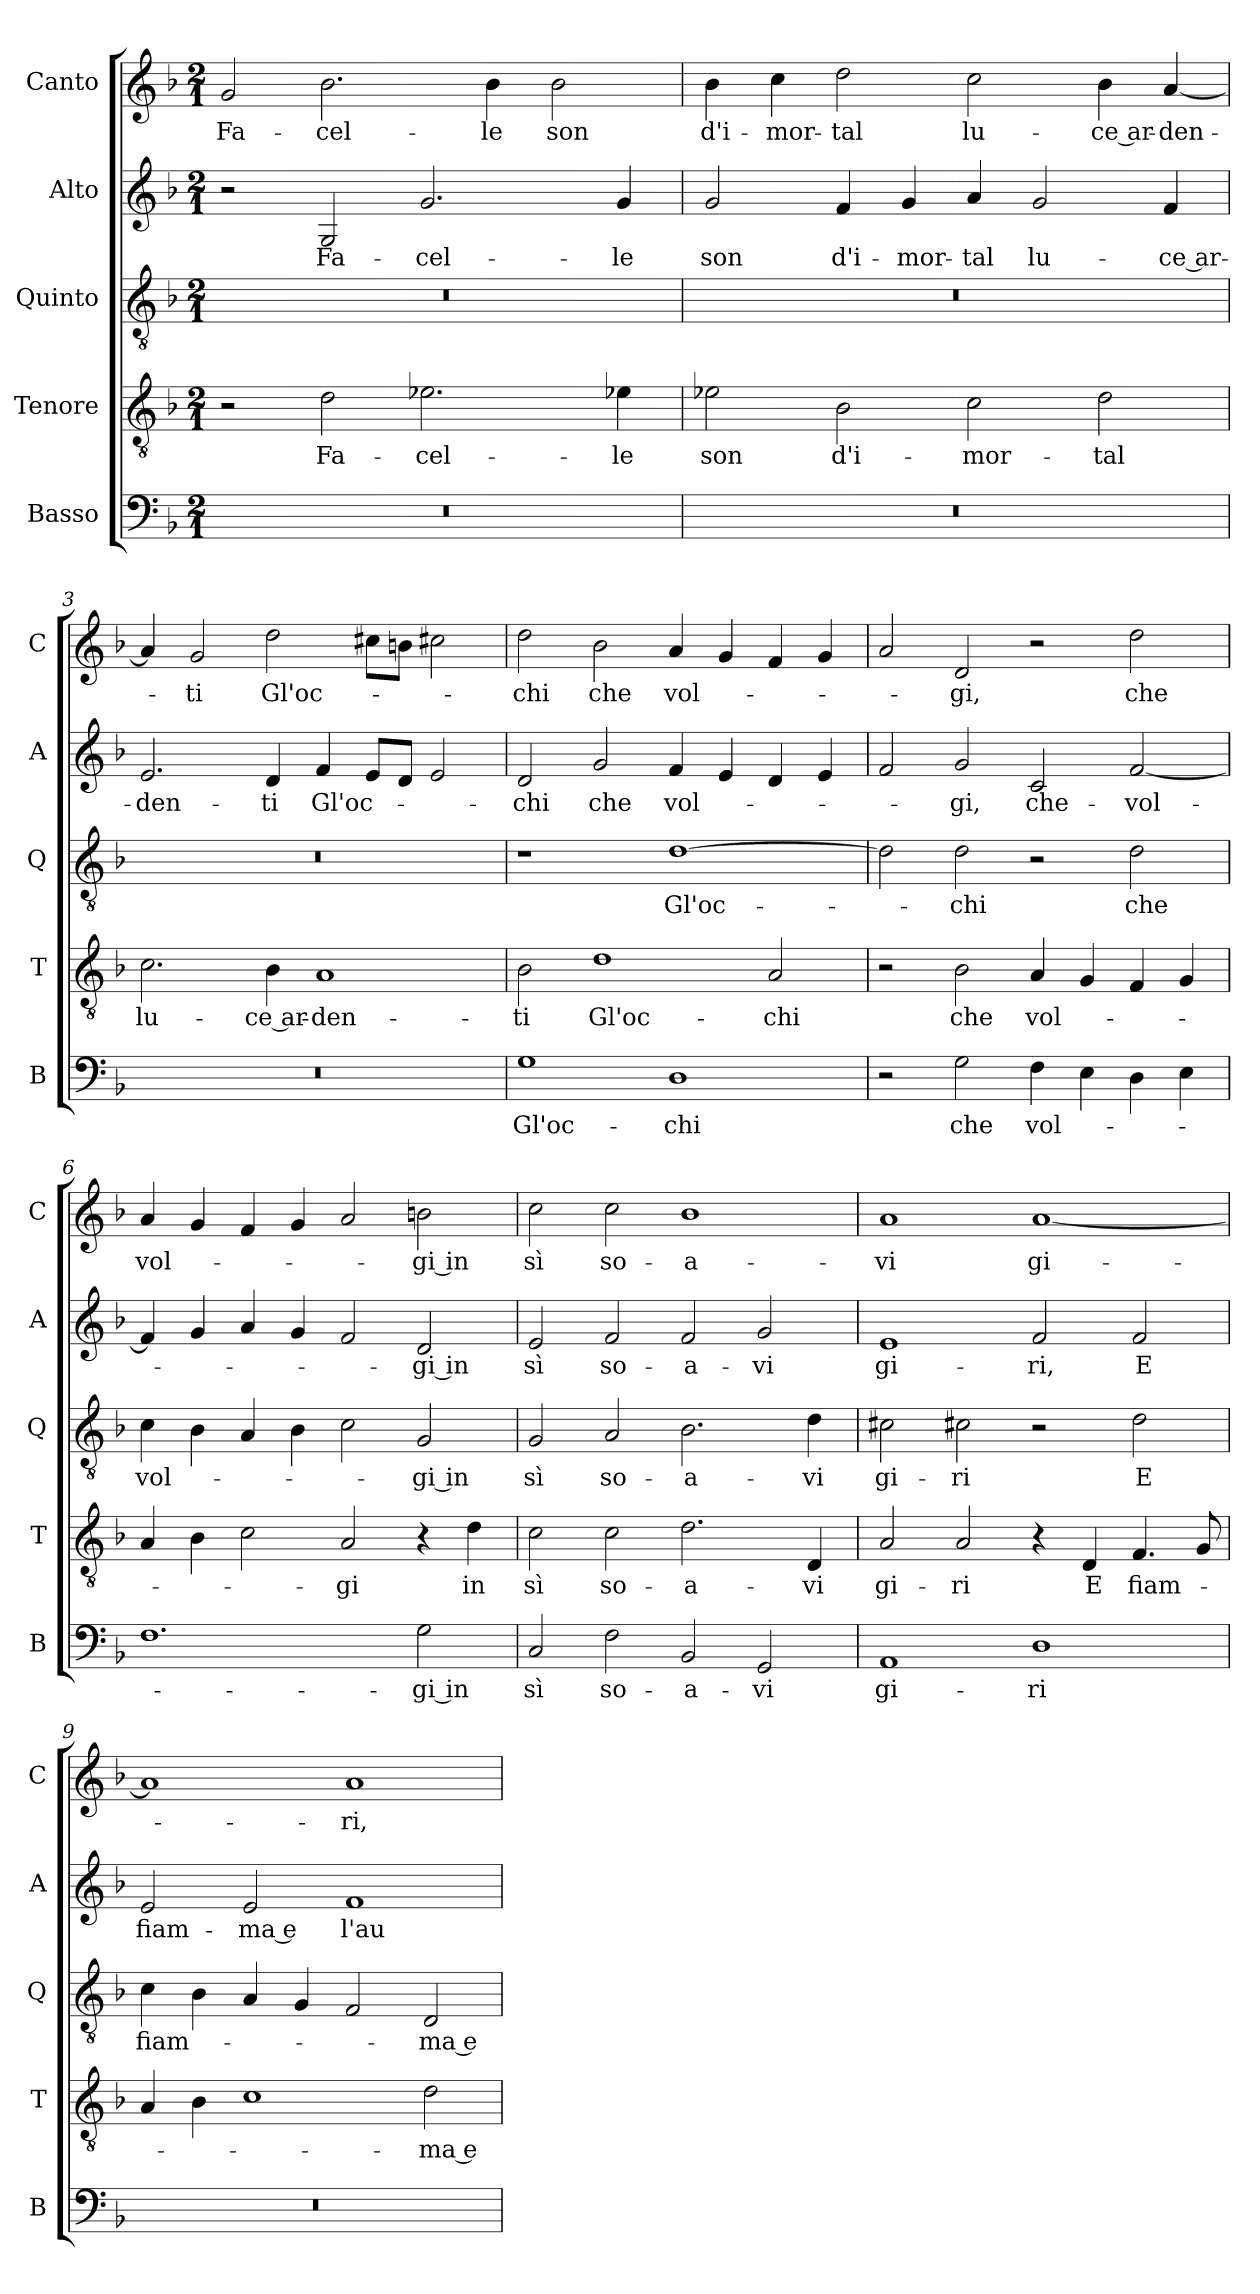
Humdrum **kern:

**kern	**text	**kern	**text	**kern	**text	**kern	**text	**kern	**text
*part5	*part5	*part4	*part4	*part3	*part3	*part2	*part2	*part1	*part1
*staff5	*staff5	*staff4	*staff4	*staff3	*staff3	*staff2	*staff2	*staff1	*staff1
*I"Basso	*	*I"Tenore	*	*I"Quinto	*	*I"Alto	*	*I"Canto	*
*I'B	*	*I'T	*	*I'Q	*	*I'A	*	*I'C	*
*clefF4	*	*clefGv2	*	*clefGv2	*	*clefG2	*	*clefG2	*
*k[b-]	*	*k[b-]	*	*k[b-]	*	*k[b-]	*	*k[b-]	*
*M2/1	*	*M2/1	*	*M2/1	*	*M2/1	*	*M2/1	*
=1	=1	=1	=1	=1	=1	=1	=1	=1	=1
0r	.	2r	.	0r	.	2r	.	2g	Fa-
.	.	2d	Fa-	.	.	2G	Fa-	2.b-	-cel-
.	.	2.e-X	-cel-	.	.	2.g	-cel-	.	.
.	.	.	.	.	.	.	.	4b-	-le
.	.	.	.	.	.	.	.	2b-	son
.	.	4e-X	-le	.	.	4g	-le	.	.
=2	=2	=2	=2	=2	=2	=2	=2	=2	=2
0r	.	2e-X	son	0r	.	2g	son	4b-	d'i-
.	.	.	.	.	.	.	.	4cc	-mor-
.	.	2B-	d'i-	.	.	4f	d'i-	2dd	-tal
.	.	.	.	.	.	4g	-mor-	.	.
.	.	2c	-mor-	.	.	4a	-tal	2cc	lu-
.	.	.	.	.	.	2g	lu-	.	.
.	.	2d	-tal	.	.	.	.	4b-	-ce ar-
.	.	.	.	.	.	4f	-ce ar-	[4a	-den-
=3	=3	=3	=3	=3	=3	=3	=3	=3	=3
0r	.	2.c	lu-	0r	.	2.e	-den-	4a]	.
.	.	.	.	.	.	.	.	2g	-ti
.	.	4B-	-ce ar-	.	.	4d	-ti	2dd	Gl'oc-
.	.	1A	-den-	.	.	4f	Gl'oc-	.	.
.	.	.	.	.	.	8eL	.	8cc#XL	.
.	.	.	.	.	.	8dJ	.	8bnJ	.
.	.	.	.	.	.	2e	.	2cc#X	.
=4	=4	=4	=4	=4	=4	=4	=4	=4	=4
1G	Gl'oc-	2B-	-ti	1r	.	2d	-chi	2dd	-chi
.	.	1d	Gl'oc-	.	.	2g	che	2b-	che
1D	-chi	.	.	[1d	Gl'oc-	4f	vol-	4a	vol-
.	.	.	.	.	.	4e	.	4g	.
.	.	2A	-chi	.	.	4d	.	4f	.
.	.	.	.	.	.	4e	.	4g	.
=5	=5	=5	=5	=5	=5	=5	=5	=5	=5
2r	.	2r	.	2d]	.	2f	.	2a	.
2G	che	2B-	che	2d	-chi	2g	-gi,	2d	-gi,
4F	vol-	4A	vol-	2r	.	2c	che-	2r	.
4E	.	4G	.	.	.	.	.	.	.
4D	.	4F	.	2d	che	[2f	-vol-	2dd	che
4E	.	4G	.	.	.	.	.	.	.
=6	=6	=6	=6	=6	=6	=6	=6	=6	=6
1.F	.	4A	.	4c	vol-	4f]	.	4a	vol-
.	.	4B-	.	4B-	.	4g	.	4g	.
.	.	2c	.	4A	.	4a	.	4f	.
.	.	.	.	4B-	.	4g	.	4g	.
.	.	2A	-gi	2c	.	2f	.	2a	.
2G	-gi in	4r	.	2G	-gi in	2d	-gi in	2bn	-gi in
.	.	4d	in	.	.	.	.	.	.
=7	=7	=7	=7	=7	=7	=7	=7	=7	=7
2C	sì	2c	sì	2G	sì	2e	sì	2cc	sì
2F	so-	2c	so-	2A	so-	2f	so-	2cc	so-
2BB-	-a-	2.d	-a-	2.B-	-a-	2f	-a-	1b-	-a-
2GG	-vi	.	.	.	.	2g	-vi	.	.
.	.	4D	-vi	4d	-vi	.	.	.	.
=8	=8	=8	=8	=8	=8	=8	=8	=8	=8
1AA	gi-	2A	gi-	2c#X	gi-	1e	gi-	1a	-vi
.	.	2A	-ri	2c#X	-ri	.	.	.	.
1D	-ri	4r	.	2r	.	2f	-ri,	[1a	gi-
.	.	4D	E	.	.	.	.	.	.
.	.	4.F	fiam-	2d	E	2f	E	.	.
.	.	8G	.	.	.	.	.	.	.
=9	=9	=9	=9	=9	=9	=9	=9	=9	=9
0r	.	4A	.	4c	fiam-	2e	fiam-	1a]	.
.	.	4B-	.	4B-	.	.	.	.	.
.	.	1c	.	4A	.	2e	-ma e	.	.
.	.	.	.	4G	.	.	.	.	.
.	.	.	.	2F	.	1f	l'au-	1a	-ri,
.	.	2d	-ma e	2D	-ma e	.	.	.	.
=	=	=	=	=	=	=	=	=	=
*-	*-	*-	*-	*-	*-	*-	*-	*-	*-
